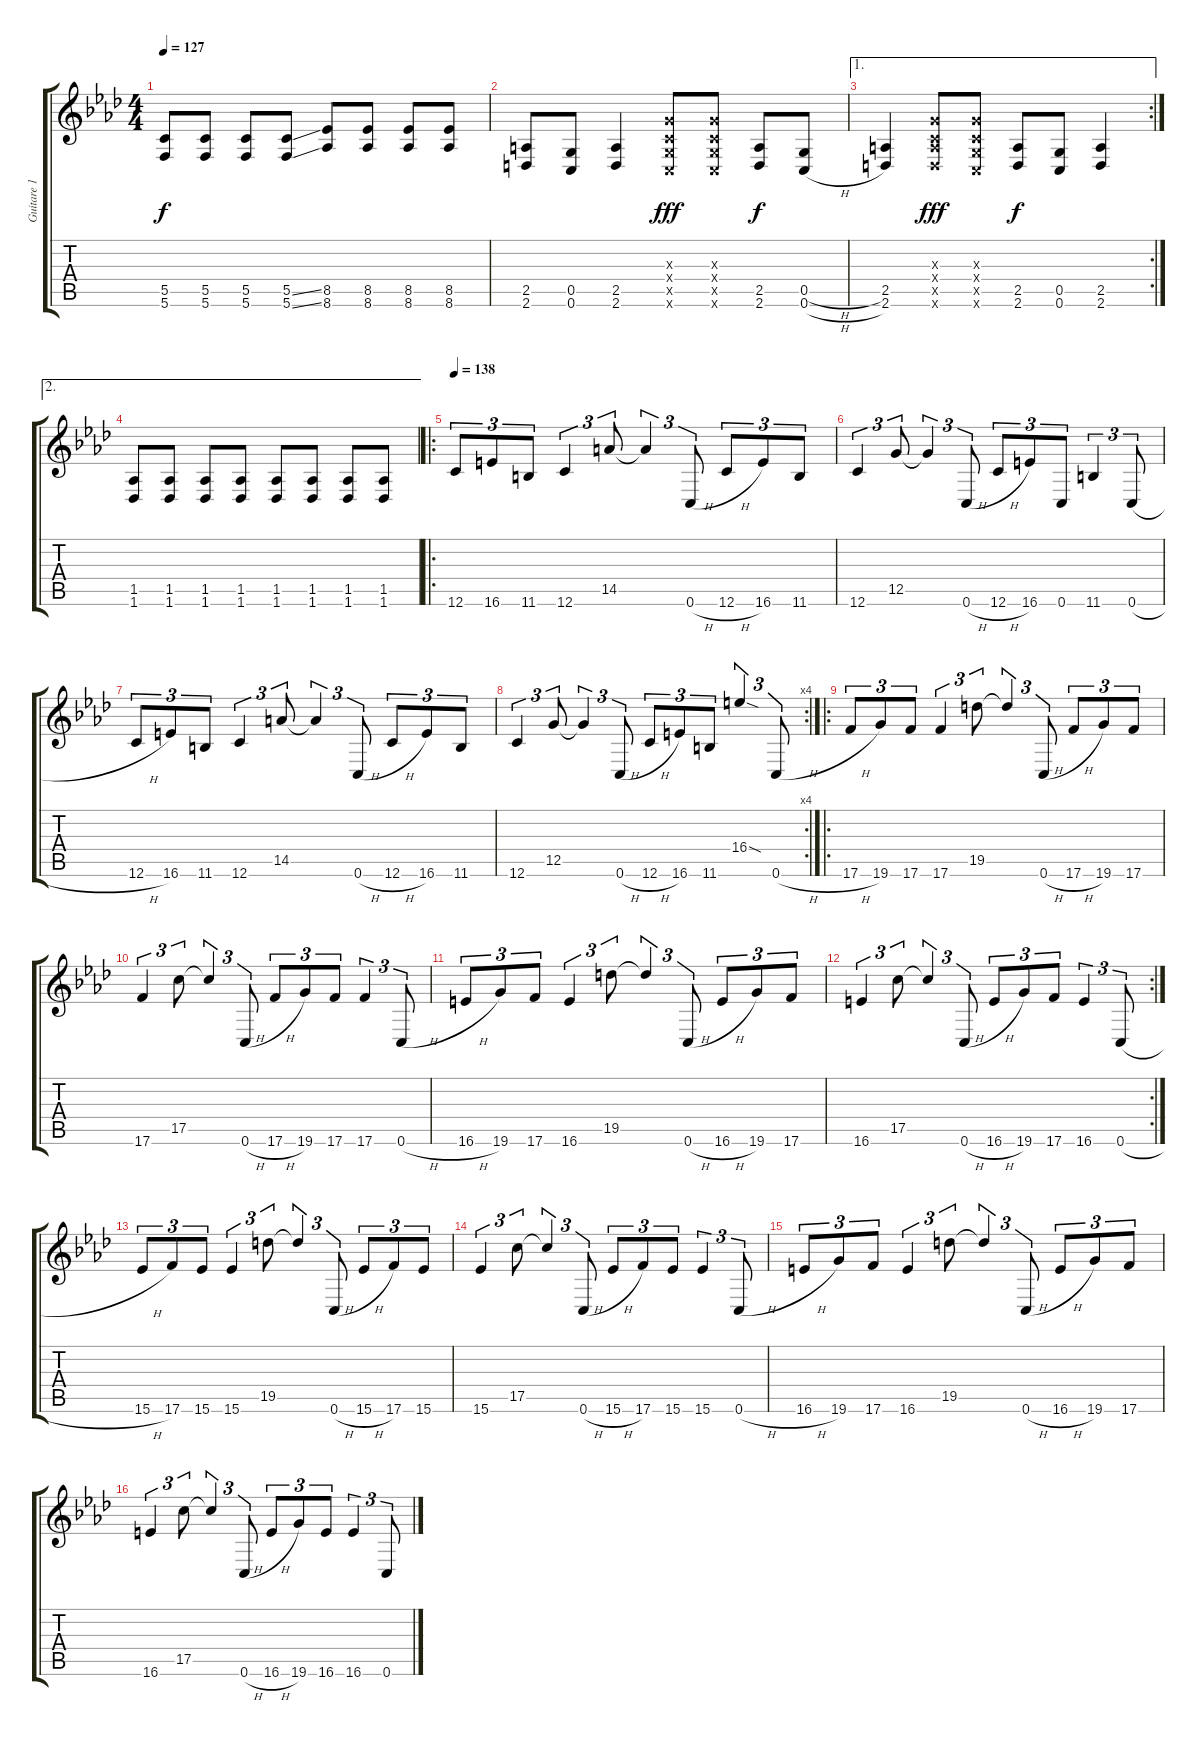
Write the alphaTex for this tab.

\track ("Guitare 1" "Guitare 1") {instrument distortionguitar}
\staff {score tabs}
\tuning (E4 C4 G3 C3 G2 C2) {hide}
\ts (4 4)
\tempo 127
\clef g2
\ks ab
(5.5 5.6).8{dy f} (5.5 5.6).8 (5.5 5.6).8 (5.5{ss} 5.6{ss}).8 (8.5 8.6).8 (8.5 8.6).8 (8.5 8.6).8 (8.5 8.6).8 |
(2.5 2.6).8 (0.5 0.6).8 (2.5 2.6).4 (0.3{x} 0.4{x} 0.5{x} 0.6{x}).8{dy fff} (0.3{x} 0.4{x} 0.5{x} 0.6{x}).8 (2.5 2.6).8{dy f} (0.5{h} 0.6{h}).8 |
\ae 1
\rc 2
(2.5 2.6).4 (0.3{x} 0.4{x} 2.5{x} 2.6{x}).8{dy fff} (0.3{x} 0.4{x} 0.5{x} 0.6{x}).8 (2.5 2.6).8{dy f} (0.5 0.6).8 (2.5 2.6).4 |
\ae 2
(1.5 1.6).8 (1.5 1.6).8 (1.5 1.6).8 (1.5 1.6).8 (1.5 1.6).8 (1.5 1.6).8 (1.5 1.6).8 (1.5 1.6).8 |
\ro
\tempo 138
12.6.8{tu (3 2)} 16.6.8{tu (3 2)} 11.6.8{tu (3 2)} 12.6.4{tu (3 2)} 14.5.8{tu (3 2)} 14.5{t}.4{tu (3 2)} 0.6{h}.8{tu (3 2)} 12.6{h}.8{tu (3 2)} 16.6.8{tu (3 2)} 11.6.8{tu (3 2)} |
12.6.4{tu (3 2)} 12.5.8{tu (3 2)} 12.5{t}.4{tu (3 2)} 0.6{h}.8{tu (3 2)} 12.6{h}.8{tu (3 2)} 16.6.8{tu (3 2)} 0.6.8{tu (3 2)} 11.6.4{tu (3 2)} 0.6{h}.8{tu (3 2)} |
12.6{h}.8{tu (3 2)} 16.6.8{tu (3 2)} 11.6.8{tu (3 2)} 12.6.4{tu (3 2)} 14.5.8{tu (3 2)} 14.5{t}.4{tu (3 2)} 0.6{h}.8{tu (3 2)} 12.6{h}.8{tu (3 2)} 16.6.8{tu (3 2)} 11.6.8{tu (3 2)} |
\rc 4
12.6.4{tu (3 2)} 12.5.8{tu (3 2)} 12.5{t}.4{tu (3 2)} 0.6{h}.8{tu (3 2)} 12.6{h}.8{tu (3 2)} 16.6.8{tu (3 2)} 11.6.8{tu (3 2)} 16.4{sod}.4{tu (3 2) beam Up} 0.6{h}.8{tu (3 2) beam Up} |
\ro
17.6{h}.8{tu (3 2)} 19.6.8{tu (3 2)} 17.6.8{tu (3 2)} 17.6.4{tu (3 2)} 19.5.8{tu (3 2)} 19.5{t}.4{tu (3 2) beam Up} 0.6{h}.8{tu (3 2) beam Up} 17.6{h}.8{tu (3 2)} 19.6.8{tu (3 2)} 17.6.8{tu (3 2)} |
17.6.4{tu (3 2)} 17.5.8{tu (3 2)} 17.5{t}.4{tu (3 2) beam Up} 0.6{h}.8{tu (3 2) beam Up} 17.6{h}.8{tu (3 2)} 19.6.8{tu (3 2)} 17.6.8{tu (3 2)} 17.6.4{tu (3 2) beam Up} 0.6{h}.8{tu (3 2) beam Up} |
16.6{h}.8{tu (3 2)} 19.6.8{tu (3 2)} 17.6.8{tu (3 2)} 16.6.4{tu (3 2)} 19.5.8{tu (3 2)} 19.5{t}.4{tu (3 2) beam Up} 0.6{h}.8{tu (3 2) beam Up} 16.6{h}.8{tu (3 2)} 19.6.8{tu (3 2)} 17.6.8{tu (3 2)} |
\rc 2
16.6.4{tu (3 2)} 17.5.8{tu (3 2)} 17.5{t}.4{tu (3 2) beam Up} 0.6{h}.8{tu (3 2) beam Up} 16.6{h}.8{tu (3 2)} 19.6.8{tu (3 2)} 17.6.8{tu (3 2)} 16.6.4{tu (3 2) beam Up} 0.6{h}.8{tu (3 2) beam Up} |
15.6{h}.8{tu (3 2)} 17.6.8{tu (3 2)} 15.6.8{tu (3 2)} 15.6.4{tu (3 2)} 19.5.8{tu (3 2)} 19.5{t}.4{tu (3 2) beam Up} 0.6{h}.8{tu (3 2) beam Up} 15.6{h}.8{tu (3 2)} 17.6.8{tu (3 2)} 15.6.8{tu (3 2)} |
15.6.4{tu (3 2)} 17.5.8{tu (3 2)} 17.5{t}.4{tu (3 2) beam Up} 0.6{h}.8{tu (3 2) beam Up} 15.6{h}.8{tu (3 2)} 17.6.8{tu (3 2)} 15.6.8{tu (3 2)} 15.6.4{tu (3 2) beam Up} 0.6{h}.8{tu (3 2) beam Up} |
16.6{h}.8{tu (3 2)} 19.6.8{tu (3 2)} 17.6.8{tu (3 2)} 16.6.4{tu (3 2)} 19.5.8{tu (3 2)} 19.5{t}.4{tu (3 2) beam Up} 0.6{h}.8{tu (3 2) beam Up} 16.6{h}.8{tu (3 2)} 19.6.8{tu (3 2)} 17.6.8{tu (3 2)} |
16.6.4{tu (3 2)} 17.5.8{tu (3 2)} 17.5{t}.4{tu (3 2) beam Up} 0.6{h}.8{tu (3 2) beam Up} 16.6{h}.8{tu (3 2)} 19.6.8{tu (3 2)} 16.6.8{tu (3 2)} 16.6.4{tu (3 2) beam Up} 0.6{h}.8{tu (3 2) beam Up}
